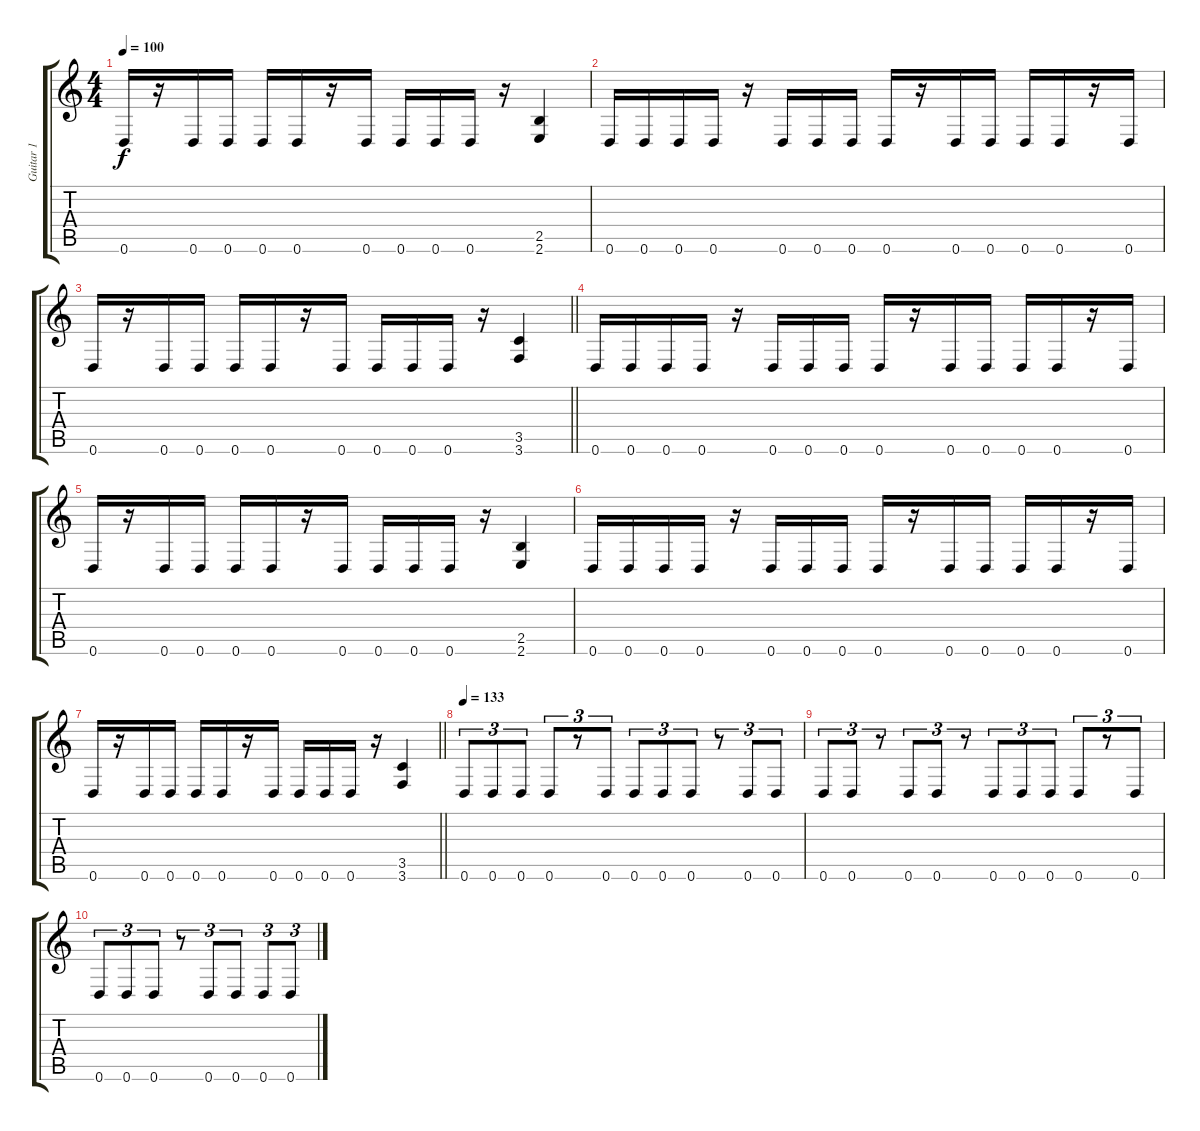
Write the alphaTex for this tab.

\track ("Guitar 1" "Guitar 1") {instrument distortionguitar}
\staff {score tabs}
\tuning (E4 B3 G3 D3 A2 D2) {hide}
\ts (4 4)
\tempo 100
\clef g2
\ks c
0.6.16{dy f} r.16 0.6.16 0.6.16 0.6.16 0.6.16 r.16 0.6.16 0.6.16 0.6.16 0.6.16 r.16 (2.5 2.6).4 |
0.6.16 0.6.16 0.6.16 0.6.16 r.16 0.6.16 0.6.16 0.6.16 0.6.16 r.16 0.6.16 0.6.16 0.6.16 0.6.16 r.16 0.6.16 |
\barLineRight lightlight
0.6.16 r.16 0.6.16 0.6.16 0.6.16 0.6.16 r.16 0.6.16 0.6.16 0.6.16 0.6.16 r.16 (3.5 3.6).4 |
0.6.16 0.6.16 0.6.16 0.6.16 r.16 0.6.16 0.6.16 0.6.16 0.6.16 r.16 0.6.16 0.6.16 0.6.16 0.6.16 r.16 0.6.16 |
0.6.16 r.16 0.6.16 0.6.16 0.6.16 0.6.16 r.16 0.6.16 0.6.16 0.6.16 0.6.16 r.16 (2.5 2.6).4 |
0.6.16 0.6.16 0.6.16 0.6.16 r.16 0.6.16 0.6.16 0.6.16 0.6.16 r.16 0.6.16 0.6.16 0.6.16 0.6.16 r.16 0.6.16 |
\barLineRight lightlight
0.6.16 r.16 0.6.16 0.6.16 0.6.16 0.6.16 r.16 0.6.16 0.6.16 0.6.16 0.6.16 r.16 (3.5 3.6).4 |
\tempo 133
0.6.8{tu (3 2)} 0.6.8{tu (3 2)} 0.6.8{tu (3 2)} 0.6.8{tu (3 2)} r.8{tu (3 2)} 0.6.8{tu (3 2)} 0.6.8{tu (3 2)} 0.6.8{tu (3 2)} 0.6.8{tu (3 2)} r.8{tu (3 2)} 0.6.8{tu (3 2)} 0.6.8{tu (3 2)} |
0.6.8{tu (3 2)} 0.6.8{tu (3 2)} r.8{tu (3 2)} 0.6.8{tu (3 2)} 0.6.8{tu (3 2)} r.8{tu (3 2)} 0.6.8{tu (3 2)} 0.6.8{tu (3 2)} 0.6.8{tu (3 2)} 0.6.8{tu (3 2)} r.8{tu (3 2)} 0.6.8{tu (3 2)} |
0.6.8{tu (3 2)} 0.6.8{tu (3 2)} 0.6.8{tu (3 2)} r.8{tu (3 2)} 0.6.8{tu (3 2)} 0.6.8{tu (3 2)} 0.6.8{tu (3 2)} 0.6.8{tu (3 2)}
